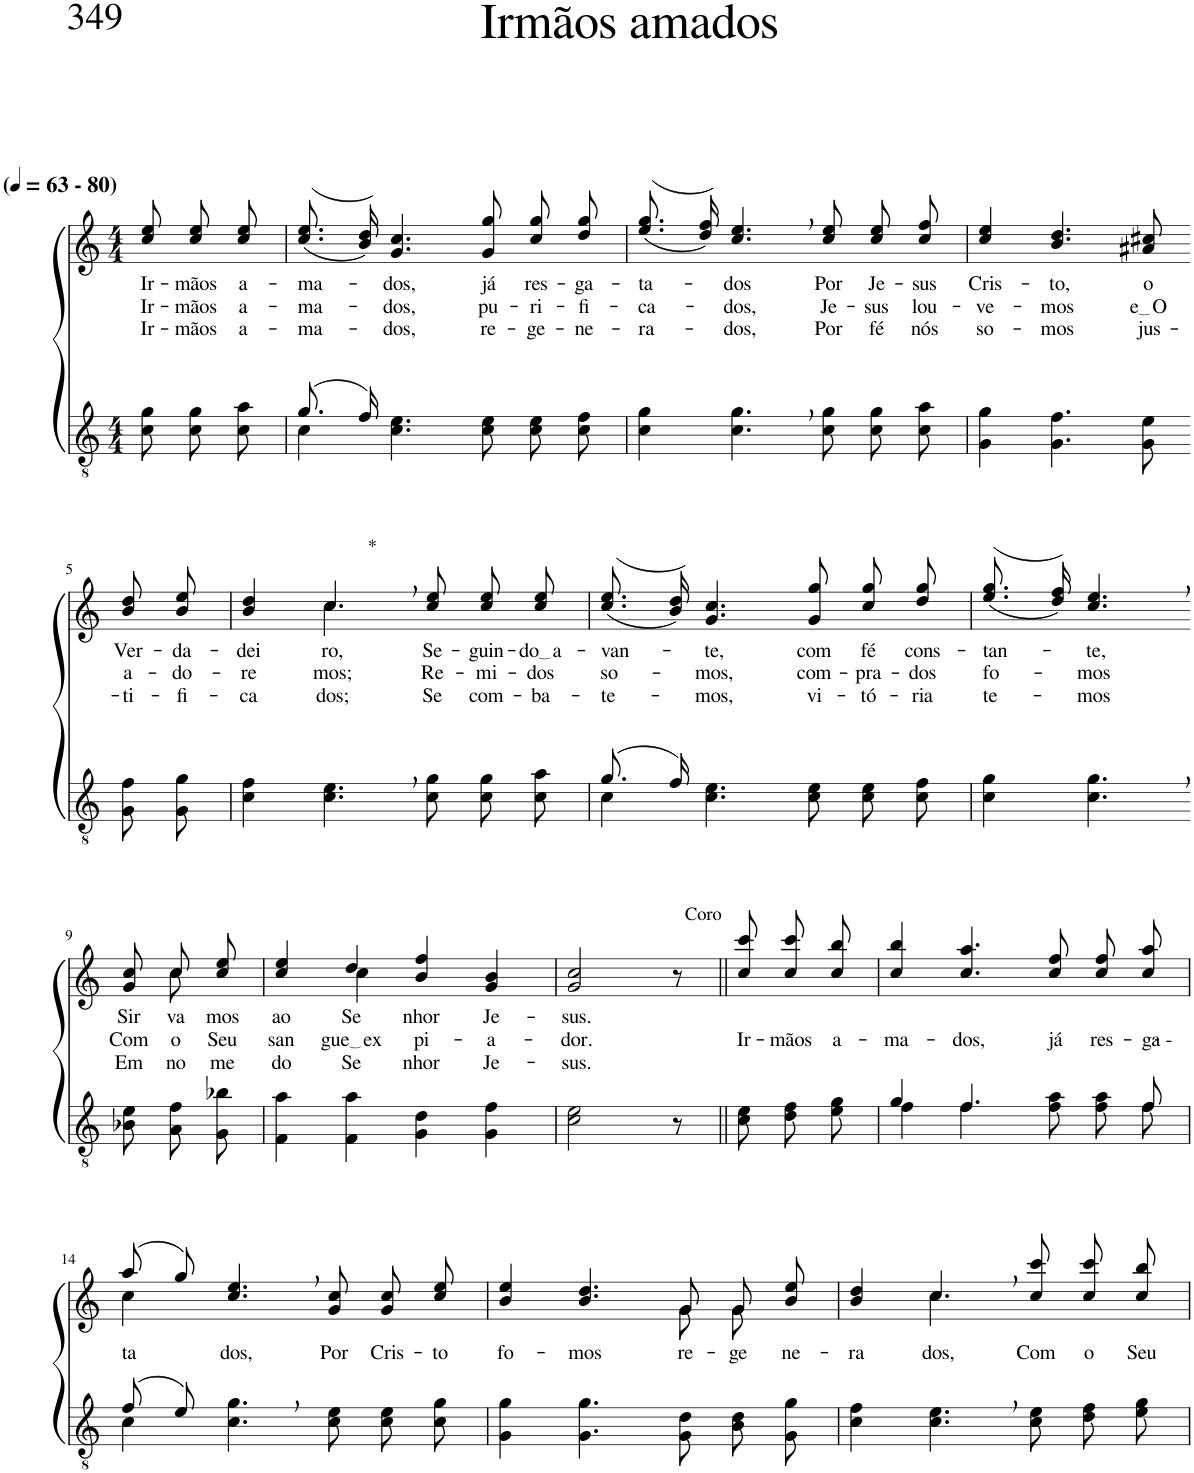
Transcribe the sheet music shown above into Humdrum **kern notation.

**kern	**kern	**text	**text	**text
*part2	*part1	*part1	*part1	*part1
*staff2	*staff1	*staff1	*staff1	*staff1
*I"Parte III e IV	*I"Parte I e II	*	*	*
*clefGv2	*clefG2	*	*	*
*Trd5c9	*Trd5c9	*	*	*
*k[]	*k[]	*	*	*
*M4/4	*M4/4	*	*	*
*MM63	*MM63	*	*	*
=1	=1	=1	=1	=1
!	!LO:TX:a:B:t=(	!	!	!
!	!LO:TX:a:B:t=- 80)	!	!	!
!	!	!LO:LY:b	!LO:LY:b	!LO:LY:b
8c\ 8g\	8cc/ 8ee/	Ir-	Ir-	Ir-
!	!	!LO:LY:b	!LO:LY:b	!LO:LY:b
8c\ 8g\L	8cc\ 8ee\L	-mãos	-mãos	-mãos
!	!	!LO:LY:b	!LO:LY:b	!LO:LY:b
8c\ 8a\J	8cc\ 8ee\J	a-	a-	a-
=2	=2	=2	=2	=2
*^	*	*	*	*
!	!	!	!LO:LY:b	!LO:LY:b	!LO:LY:b
(8.g/L	4c\	((8.cc\ 8.ee\L	-ma-	-ma-	-ma-
16f/Jk)	.	16b\ 16dd\Jk))	.	.	.
!	!	!	!LO:LY:b	!LO:LY:b	!LO:LY:b
4ryy	4.c\ 4.e\	4.g/ 4.cc/	-dos,	-dos,	-dos,
2ryy	.	.	.	.	.
!	!	!	!LO:LY:b	!LO:LY:b	!LO:LY:b
.	8c\ 8e\	8g/ 8gg/	já	pu-	re-
!	!	!	!LO:LY:b	!LO:LY:b	!LO:LY:b
.	8c\ 8e\L	8cc\ 8gg\L	res-	-ri-	-ge-
!	!	!	!LO:LY:b	!LO:LY:b	!LO:LY:b
.	8c\ 8f\J	8dd\ 8gg\J	-ga-	-fi-	-ne-
=3	=3	=3	=3	=3	=3
!	!	!	!LO:LY:b	!LO:LY:b	!LO:LY:b
*v	*v	*	*	*	*
4c\ 4g\	((8.ee\ 8.gg\L	-ta-	-ca-	-ra-
.	16dd\ 16ff\Jk))	.	.	.
!	!	!LO:LY:b	!LO:LY:b	!LO:LY:b
4.c\, 4.g\,	4.cc/, 4.ee/,	dos	-dos,	-dos,
!	!	!LO:LY:b	!LO:LY:b	!LO:LY:b
8c\ 8g\	8cc/ 8ee/	Por	Je-	Por
!	!	!LO:LY:b	!LO:LY:b	!LO:LY:b
8c\ 8g\L	8cc\ 8ee\L	Je-	-sus	fé
!	!	!LO:LY:b	!LO:LY:b	!LO:LY:b
8c\ 8a\J	8cc\ 8ff\J	-sus	lou-	nós
=4	=4	=4	=4	=4
!	!	!LO:LY:b	!LO:LY:b	!LO:LY:b
4G\ 4g\	4cc/ 4ee/	Cris-	-ve-	so-
!	!	!LO:LY:b	!LO:LY:b	!LO:LY:b
4.G\ 4.f\	4.b/ 4.dd/	-to,	-mos	-mos
!	!	!LO:LY:b	!LO:LY:b	!LO:LY:b
8G\ 8e\	8a#X/ 8cc#X/	o	e O	jus-
!!LO:LB:g=z
=5-	=5-	=5-	=5-	=5-
!	!	!LO:LY:b	!LO:LY:b	!LO:LY:b
8G\ 8f\L	8b\ 8dd\L	Ver-	a-	-ti-
!	!	!LO:LY:b	!LO:LY:b	!LO:LY:b
8G\ 8g\J	8b\ 8ee\J	-da-	-do-	-fi-
=6	=6	=6	=6	=6
!	!	!LO:LY:b	!LO:LY:b	!LO:LY:b
*	*^	*	*	*
4c\ 4f\	4b/ 4dd/	4ryy	-dei-	-re-	-ca-
!	!LO:TX:a:t=*	!	!	!	!
!	!	!	!LO:LY:b	!LO:LY:b	!LO:LY:b
4.c\, 4.e\,	4.cc,/	4.cc\	-ro,	-mos;	-dos;
!	!	!	!LO:LY:b	!LO:LY:b	!LO:LY:b
8c\ 8g\	8cc/ 8ee/	4.ryy	Se-	Re-	Se
!	!	!	!LO:LY:b	!LO:LY:b	!LO:LY:b
8c\ 8g\L	8cc\ 8ee\L	.	-guin-	-mi-	com-
!	!	!	!LO:LY:b	!LO:LY:b	!LO:LY:b
8c\ 8a\J	8cc\ 8ee\J	.	do a	-dos	-ba-
*	*v	*v	*	*	*
=7	=7	=7	=7	=7
*^	*	*	*	*
!	!	!	!LO:LY:b	!LO:LY:b	!LO:LY:b
(8.g/L	4c\	((8.cc\ 8.ee\L	-van-	so-	-te-
16f/Jk)	.	16b\ 16dd\Jk))	.	.	.
!	!	!	!LO:LY:b	!LO:LY:b	!LO:LY:b
4ryy	4.c\ 4.e\	4.g/ 4.cc/	-te,	-mos,	-mos,
2ryy	.	.	.	.	.
!	!	!	!LO:LY:b	!LO:LY:b	!LO:LY:b
.	8c\ 8e\	8g/ 8gg/	com	com-	vi-
!	!	!	!LO:LY:b	!LO:LY:b	!LO:LY:b
.	8c\ 8e\L	8cc\ 8gg\L	fé	-pra-	-tó-
!	!	!	!LO:LY:b	!LO:LY:b	!LO:LY:b
.	8c\ 8f\J	8dd\ 8gg\J	cons-	-dos	-ria
=8	=8	=8	=8	=8	=8
!	!	!	!LO:LY:b	!LO:LY:b	!LO:LY:b
*v	*v	*	*	*	*
4c\ 4g\	((8.ee\ 8.gg\L	-tan-	fo-	te-
.	16dd\ 16ff\Jk))	.	.	.
!	!	!LO:LY:b	!LO:LY:b	!LO:LY:b
4.c\, 4.g\,	4.cc/, 4.ee/,	-te,	-mos	-mos
!!LO:LB:g=z
=9-	=9-	=9-	=9-	=9-
*	*^	*	*	*
!	!	!	!LO:LY:b	!LO:LY:b	!LO:LY:b
8B-X\ 8e\	8ryy	8g/ 8cc/	Sir-	Com	Em
!	!	!	!LO:LY:b	!LO:LY:b	!LO:LY:b
8A\ 8f\L	8cc\	8cc\L	-va-	o	no-
!	!	!	!LO:LY:b	!LO:LY:b	!LO:LY:b
8G\ 8b-X\J	8ryy	8cc\ 8ee\J	-mos	Seu	-me
=10	=10	=10	=10	=10	=10
!	!	!	!LO:LY:b	!LO:LY:b	!LO:LY:b
4F\ 4a\	4cc/ 4ee/	4ryy	ao	san-	do
!	!	!	!LO:LY:b	!LO:LY:b	!LO:LY:b
4F\ 4a\	4dd/	4cc\	Se-	gue ex	Se-
!	!	!	!LO:LY:b	!LO:LY:b	!LO:LY:b
4G\ 4d\	4b/ 4ff/	2ryy	-nhor	-pi-	-nhor
!	!	!	!LO:LY:b	!LO:LY:b	!LO:LY:b
4G\ 4f\	4g/ 4b/	.	Je-	-a-	Je-
*	*v	*v	*	*	*
=11	=11	=11	=11	=11
!	!	!LO:LY:b	!LO:LY:b	!LO:LY:b
2c\ 2e\	2g/ 2cc/	-sus.	-dor.	-sus.
!	!LO:TX:a:t=Coro	!	!	!
8r	8r	.	.	.
=12||	=12||	=12||	=12||	=12||
!	!	!	!LO:LY:b	!
8c\ 8e\	8cc/ 8ccc/	.	Ir-	.
!	!	!	!LO:LY:b	!
8d\ 8f\L	8cc\ 8ccc\L	.	-mãos	.
!	!	!	!LO:LY:b	!
8e\ 8g\J	8cc\ 8bb\J	.	a-	.
=13	=13	=13	=13	=13
*^	*	*	*	*
!	!	!	!	!LO:LY:b	!
4f\	4g/	4cc/ 4bb/	.	-ma-	.
!	!	!	!	!LO:LY:b	!
4.f\	4.f/	4.cc/ 4.aa/	.	-dos,	.
!	!	!	!	!LO:LY:b	!
8f\ 8a\	4ryy	8cc/ 8ff/	.	já	.
!	!	!	!	!LO:LY:b	!
8f\ 8a\L	.	8cc\ 8ff\L	.	res-	.
!	!	!	!	!LO:LY:b	!
8f\J	8f/	8cc\ 8aa\J	.	-ga --	.
!!LO:LB:g=z
=14	=14	=14	=14	=14	=14
*	*	*^	*	*	*
!	!	!	!	!LO:LY:b	!	!
(8f/L	4c\	(8aa/L	4cc\	ta-	.	.
8e/J)	.	8gg/J)	.	.	.	.
!	!	!	!	!LO:LY:b	!	!
4ryy	4.c\ 4.g\	4.cc/, 4.ee/,	2.ryy	-dos,	.	.
2ryy	.	.	.	.	.	.
!	!	!	!	!LO:LY:b	!	!
.	8c\ 8e\	8g/ 8cc/	.	Por	.	.
!	!	!	!	!LO:LY:b	!	!
.	8c\ 8e\L	8g\ 8cc\L	.	Cris-	.	.
!	!	!	!	!LO:LY:b	!	!
.	8c\ 8g\J	8cc\ 8ee\J	.	-to	.	.
=15	=15	=15	=15	=15	=15	=15
!	!	!	!	!LO:LY:b	!	!
*v	*v	*	*	*	*	*
4G\ 4g\	4b/ 4ee/	8ryy	fo-	.	.
!	!	!	!LO:LY:b	!	!
*	*v	*v	*	*	*
4.G\ 4.g\	4.b/ 4.dd/	-mos	.	.
*	*^	*	*	*
!	!	!	!LO:LY:b	!	!
8G\ 8d\	8g/	8g\L	re-	.	.
!	!	!	!LO:LY:b	!	!
8B\ 8d\L	8g\L	8g\J	-ge-	.	.
!	!	!	!LO:LY:b	!	!
8G\ 8g\J	8b\ 8ee\J	8ryy	-ne-	.	.
=16	=16	=16	=16	=16	=16
!	!	!	!LO:LY:b	!	!
4c\ 4f\	4b/ 4dd/	4ryy	-ra-	.	.
!	!	!	!LO:LY:b	!	!
4.c\, 4.e\,	4.cc,/	4.cc\	-dos,	.	.
!	!	!	!LO:LY:b	!	!
8c\ 8e\	8cc/ 8ccc/	4.ryy	Com	.	.
!	!	!	!LO:LY:b	!	!
8d\ 8f\L	8cc\ 8ccc\L	.	o	.	.
!	!	!	!LO:LY:b	!	!
8e\ 8g\J	8cc\ 8bb\J	.	Seu	.	.
*	*v	*v	*	*	*
=	=	=	=	=
*-	*-	*-	*-	*-
